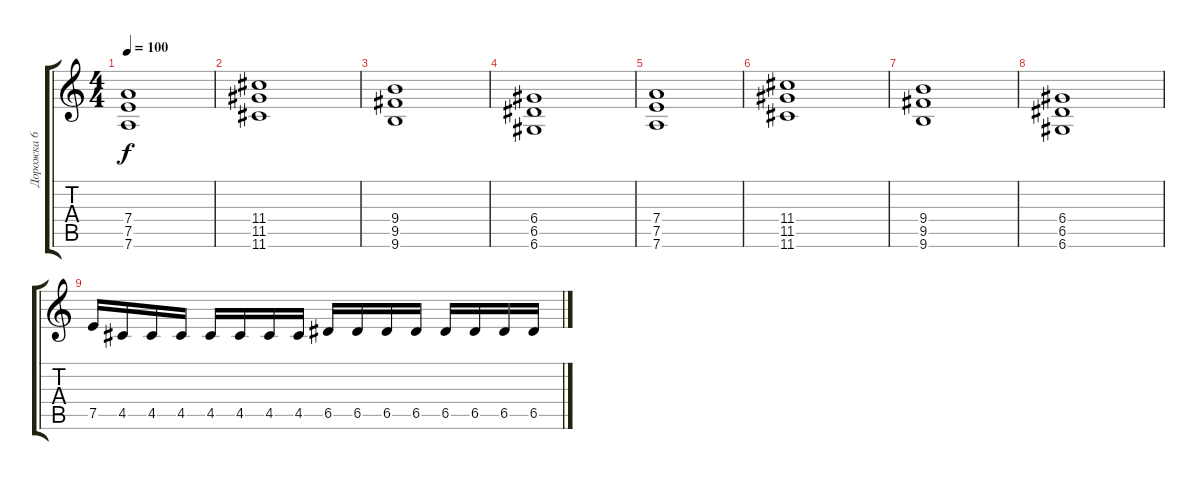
\track ("Дорожка 6" "Дорожка 6") {instrument distortionguitar}
\staff {score tabs}
\tuning (E4 B3 G3 D3 A2 D2) {hide}
\ts (4 4)
\tempo 100
\clef g2
\ks c
(7.4 7.5 7.6).1{dy f} |
(11.4 11.5 11.6).1 |
(9.4 9.5 9.6).1 |
(6.4 6.5 6.6).1 |
(7.4 7.5 7.6).1 |
(11.4 11.5 11.6).1 |
(9.4 9.5 9.6).1 |
(6.4 6.5 6.6).1 |
7.5.16 4.5.16 4.5.16 4.5.16 4.5.16 4.5.16 4.5.16 4.5.16 6.5.16 6.5.16 6.5.16 6.5.16 6.5.16 6.5.16 6.5.16 6.5.16
